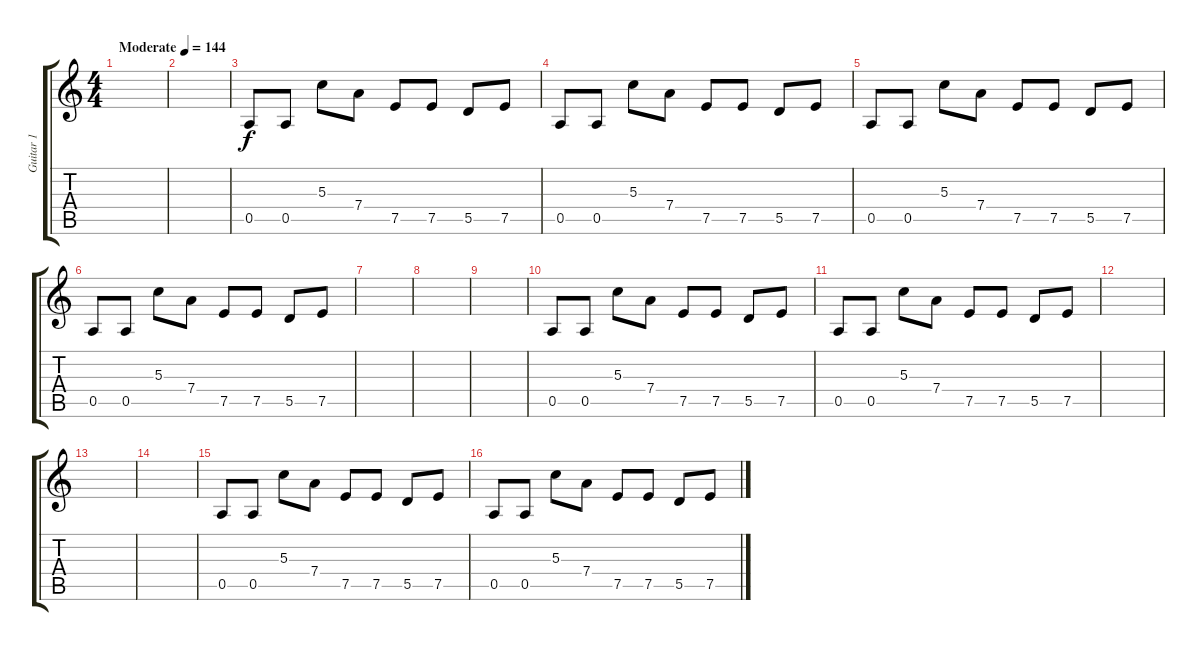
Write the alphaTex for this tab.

\track ("Guitar 1" "Guitar 1") {instrument electricguitarclean}
\staff {score tabs}
\tuning (E4 B3 G3 D3 A2 E2) {hide}
\ts (4 4)
\tempo (144 "Moderate")
\clef g2
\ks c
|
|
0.5.8 0.5.8{dy f} 5.3.8 7.4.8 7.5.8 7.5.8 5.5.8 7.5.8 |
0.5.8 0.5.8 5.3.8 7.4.8 7.5.8 7.5.8 5.5.8 7.5.8 |
0.5.8 0.5.8 5.3.8 7.4.8 7.5.8 7.5.8 5.5.8 7.5.8 |
0.5.8 0.5.8 5.3.8 7.4.8 7.5.8 7.5.8 5.5.8 7.5.8 |
|
|
|
0.5.8 0.5.8 5.3.8 7.4.8 7.5.8 7.5.8 5.5.8 7.5.8 |
0.5.8 0.5.8 5.3.8 7.4.8 7.5.8 7.5.8 5.5.8 7.5.8 |
|
|
|
0.5.8 0.5.8 5.3.8 7.4.8 7.5.8 7.5.8 5.5.8 7.5.8 |
0.5.8 0.5.8 5.3.8 7.4.8 7.5.8 7.5.8 5.5.8 7.5.8
